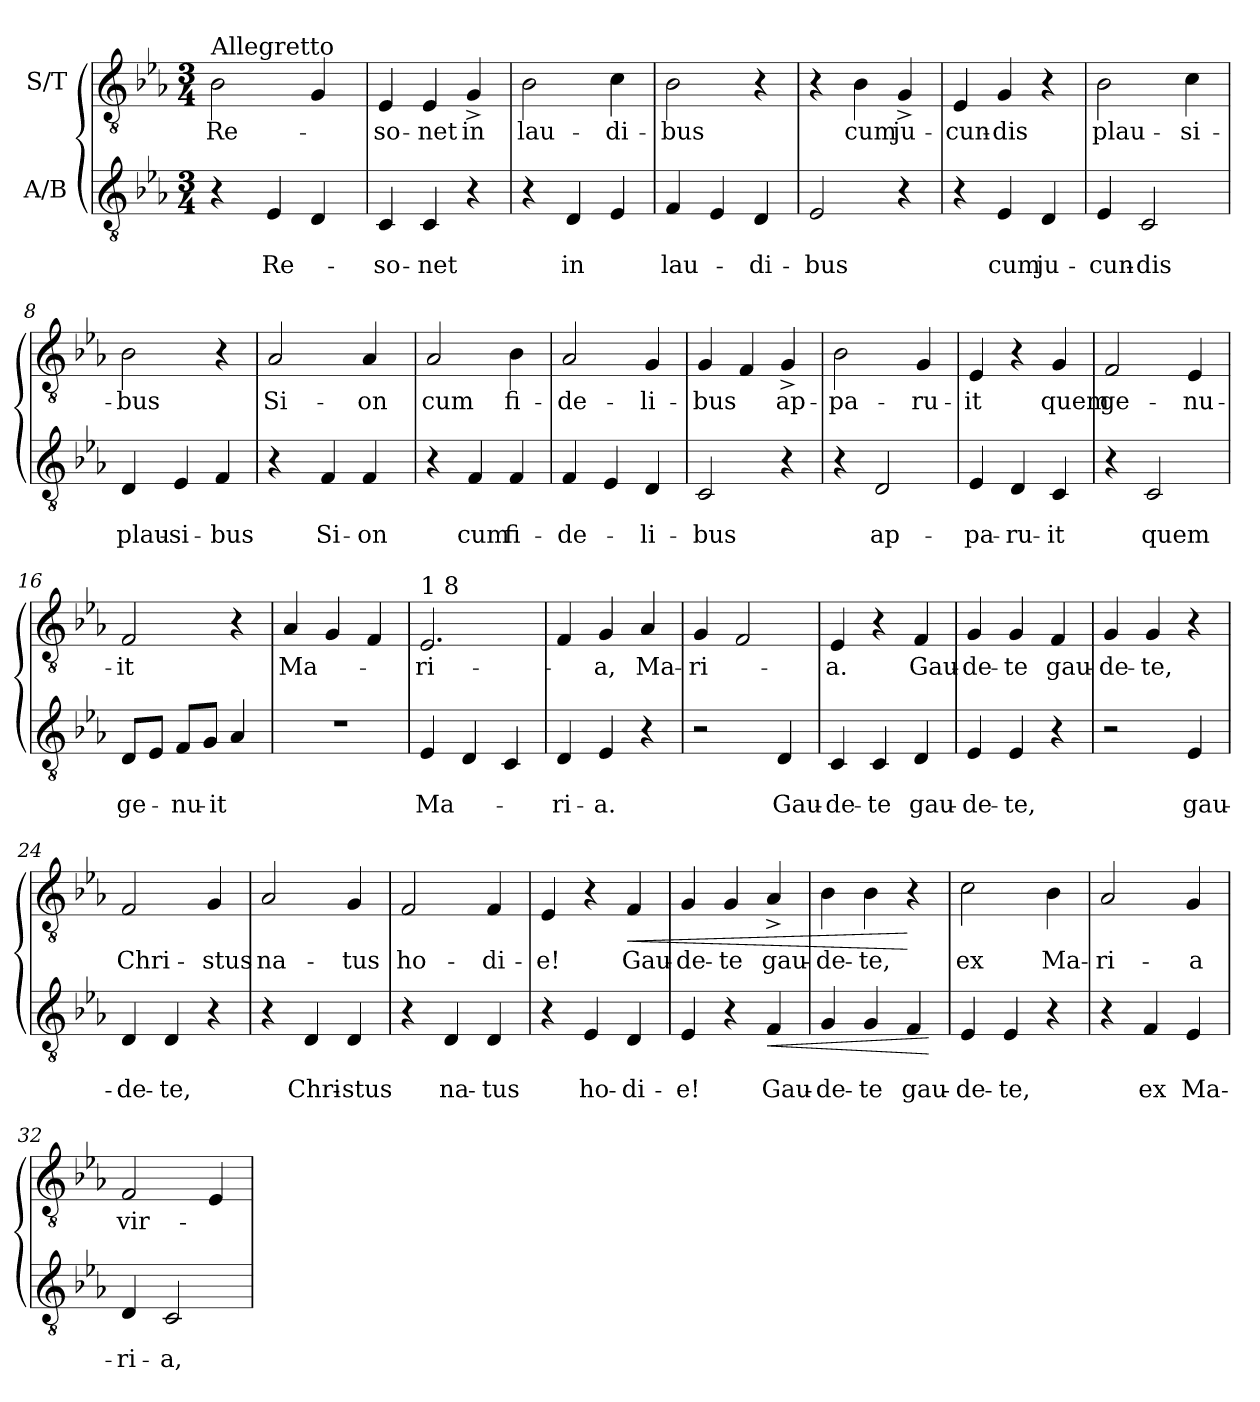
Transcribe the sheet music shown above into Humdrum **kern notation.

**kern	**text	**text	**dynam	**kern	**text	**dynam
*part2	*part2	*part2	*part2	*part1	*part1	*part1
*staff2	*staff2	*staff2	*staff2	*staff1	*staff1	*staff1
*I"A/B	*	*	*	*I"S/T	*	*
*clefGv2	*	*	*	*clefGv2	*	*
*k[b-e-a-]	*	*	*	*k[b-e-a-]	*	*
*E-:	*	*	*	*E-:	*	*
*M3/4	*	*	*	*M3/4	*	*
=1	=1	=1	=1	=1	=1	=1
!	!	!	!	!LO:TX:a:t=Allegretto	!	!
!	!	!	!	!	!LO:LY:b	!
*^	*	*	*	*	*	*
4r	8.ryy	.	.	.	2B-\	Re-	.
.	2ryy	.	.	.	.	.	.
!	!	!	!LO:LY:b	!	!	!	!
4E-/	.	.	Re-	.	.	.	.
4D/	.	.	.	.	4G/	.	.
.	16ryy	.	.	.	.	.	.
=2	=2	=2	=2	=2	=2	=2	=2
!	!	!	!LO:LY:b	!	!	!LO:LY:b	!
*v	*v	*	*	*	*	*	*
4C/	.	-so-	.	4E-/	-so-	.
!	!	!LO:LY:b	!	!	!LO:LY:b	!
4C/	.	-net	.	4E-/	-net	.
!	!	!	!	!	!LO:LY:b	!
4r	.	.	.	4G^</	in	.
=3	=3	=3	=3	=3	=3	=3
!	!	!	!	!	!LO:LY:b	!
4r	.	.	.	2B-\	lau-	.
!	!	!LO:LY:b	!	!	!	!
4D/	.	in	.	.	.	.
!	!	!	!	!	!LO:LY:b	!
4E-/	.	.	.	4c\	-di-	.
=4	=4	=4	=4	=4	=4	=4
!	!	!LO:LY:b	!	!	!LO:LY:b	!
4F/	.	lau-	.	2B-\	-bus	.
4E-/	.	.	.	.	.	.
!	!	!LO:LY:b	!	!	!	!
4D/	.	-di-	.	4r	.	.
=5	=5	=5	=5	=5	=5	=5
!	!	!LO:LY:b	!	!	!	!
2E-/	.	-bus	.	4r	.	.
!	!	!	!	!	!LO:LY:b	!
.	.	.	.	4B-\	cum	.
!	!	!	!	!	!LO:LY:b	!
4r	.	.	.	4G^</	ju-	.
=6	=6	=6	=6	=6	=6	=6
!	!	!	!	!	!LO:LY:b	!
4r	.	.	.	4E-/	-cun-	.
!	!	!LO:LY:b	!	!	!LO:LY:b	!
4E-/	.	cum	.	4G/	-dis	.
!	!	!LO:LY:b	!	!	!	!
4D/	.	ju-	.	4r	.	.
=7	=7	=7	=7	=7	=7	=7
!	!	!LO:LY:b	!	!	!LO:LY:b	!
4E-/	.	-cun-	.	2B-\	plau-	.
!	!	!LO:LY:b	!	!	!	!
2C/	.	-dis	.	.	.	.
!	!	!	!	!	!LO:LY:b	!
.	.	.	.	4c\	-si-	.
=8	=8	=8	=8	=8	=8	=8
!	!	!LO:LY:b	!	!	!LO:LY:b	!
4D/	.	plau-	.	2B-\	-bus	.
!	!	!LO:LY:b	!	!	!	!
4E-/	.	-si-	.	.	.	.
!	!	!LO:LY:b	!	!	!	!
4F/	.	-bus	.	4r	.	.
!!LO:LB:g=z
=9	=9	=9	=9	=9	=9	=9
!	!	!	!	!	!LO:LY:b	!
*^	*	*	*	*	*	*
4r	8.ryy	.	.	.	2A-/	Si-	.
.	2ryy	.	.	.	.	.	.
!	!	!	!LO:LY:b	!	!	!	!
4F/	.	.	Si-	.	.	.	.
!	!	!	!LO:LY:b	!	!	!LO:LY:b	!
4F/	.	.	-on	.	4A-/	-on	.
.	16ryy	.	.	.	.	.	.
=10	=10	=10	=10	=10	=10	=10	=10
!	!	!	!	!	!	!LO:LY:b	!
*v	*v	*	*	*	*	*	*
4r	.	.	.	2A-/	cum	.
!	!	!LO:LY:b	!	!	!	!
4F/	.	cum	.	.	.	.
!	!	!LO:LY:b	!	!	!LO:LY:b	!
4F/	.	fi-	.	4B-\	fi-	.
=11	=11	=11	=11	=11	=11	=11
!	!	!LO:LY:b	!	!	!LO:LY:b	!
4F/	.	-de-	.	2A-/	-de-	.
4E-/	.	.	.	.	.	.
!	!	!LO:LY:b	!	!	!LO:LY:b	!
4D/	.	-li-	.	4G/	-li-	.
=12	=12	=12	=12	=12	=12	=12
!	!	!LO:LY:b	!	!	!LO:LY:b	!
2C/	.	-bus	.	4G/	-bus	.
.	.	.	.	4F/	.	.
!	!	!	!	!	!LO:LY:b	!
4r	.	.	.	4G^</	ap-	.
=13	=13	=13	=13	=13	=13	=13
!	!	!	!	!	!LO:LY:b	!
4r	.	.	.	2B-\	-pa-	.
!	!	!LO:LY:b	!	!	!	!
2D/	.	ap-	.	.	.	.
!	!	!	!	!	!LO:LY:b	!
.	.	.	.	4G/	-ru-	.
=14	=14	=14	=14	=14	=14	=14
!	!	!LO:LY:b	!	!	!LO:LY:b	!
4E-/	.	-pa-	.	4E-/	-it	.
!	!	!LO:LY:b	!	!	!	!
4D/	.	-ru-	.	4r	.	.
!	!	!LO:LY:b	!	!	!LO:LY:b	!
4C/	.	-it	.	4G/	quem	.
=15	=15	=15	=15	=15	=15	=15
!	!	!	!	!	!LO:LY:b	!
4r	.	.	.	2F/	ge-	.
!	!	!LO:LY:b	!	!	!	!
2C/	.	quem	.	.	.	.
!	!	!	!	!	!LO:LY:b	!
.	.	.	.	4E-/	-nu-	.
=16	=16	=16	=16	=16	=16	=16
!	!	!LO:LY:b	!	!	!LO:LY:b	!
8D/L	.	ge-	.	2F/	-it	.
8E-/J	.	.	.	.	.	.
!	!	!LO:LY:b	!	!	!	!
8F/L	.	-nu-	.	.	.	.
8G/J	.	.	.	.	.	.
!	!	!LO:LY:b	!	!	!	!
4A-/	.	-it	.	4r	.	.
=17	=17	=17	=17	=17	=17	=17
!LO:N:vis=1	!	!	!	!	!LO:LY:b	!
2.r	.	.	.	4A-/	Ma-	.
.	.	.	.	4G/	.	.
.	.	.	.	4F/	.	.
!!LO:LB:g=z
=18	=18	=18	=18	=18	=18	=18
!	!	!	!	!LO:TX:a:t=1 8	!	!
!	!	!LO:LY:b	!	!	!LO:LY:b	!
4E-/	.	Ma-	.	2.E-/	-ri-	.
4D/	.	.	.	.	.	.
4C/	.	.	.	.	.	.
=19	=19	=19	=19	=19	=19	=19
!	!	!LO:LY:b	!	!	!	!
4D/	.	-ri-	.	4F/	.	.
!	!	!LO:LY:b	!	!	!LO:LY:b	!
4E-/	.	-a.	.	4G/	-a,	.
!	!	!	!	!	!LO:LY:b	!
4r	.	.	.	4A-/	Ma-	.
=20	=20	=20	=20	=20	=20	=20
!	!	!	!	!	!LO:LY:b	!
2r	.	.	.	4G/	-ri-	.
.	.	.	.	2F/	.	.
!	!	!LO:LY:b	!	!	!	!
4D/	.	Gau-	.	.	.	.
=21	=21	=21	=21	=21	=21	=21
!	!	!LO:LY:b	!	!	!LO:LY:b	!
4C/	.	-de-	.	4E-/	-a.	.
!	!	!LO:LY:b	!	!	!	!
4C/	.	-te	.	4r	.	.
!	!	!LO:LY:b	!	!	!LO:LY:b	!
4D/	.	gau-	.	4F/	Gau-	.
=22	=22	=22	=22	=22	=22	=22
!	!	!LO:LY:b	!	!	!LO:LY:b	!
4E-/	.	-de-	.	4G/	-de-	.
!	!	!LO:LY:b	!	!	!LO:LY:b	!
4E-/	.	-te,	.	4G/	-te	.
!	!	!	!	!	!LO:LY:b	!
4r	.	.	.	4F/	gau-	.
=23	=23	=23	=23	=23	=23	=23
!	!	!	!	!	!LO:LY:b	!
2r	.	.	.	4G/	-de-	.
!	!	!	!	!	!LO:LY:b	!
.	.	.	.	4G/	-te,	.
!	!	!LO:LY:b	!	!	!	!
4E-/	.	gau-	.	4r	.	.
=24	=24	=24	=24	=24	=24	=24
!	!	!LO:LY:b	!	!	!LO:LY:b	!
4D/	.	-de-	.	2F/	Chri-	.
!	!	!LO:LY:b	!	!	!	!
4D/	.	-te,	.	.	.	.
!	!	!	!	!	!LO:LY:b	!
4r	.	.	.	4G/	-stus	.
=25	=25	=25	=25	=25	=25	=25
!	!	!	!	!	!LO:LY:b	!
4r	.	.	.	2A-/	na-	.
!	!	!LO:LY:b	!	!	!	!
4D/	.	Chri-	.	.	.	.
!	!	!LO:LY:b	!	!	!LO:LY:b	!
4D/	.	-stus	.	4G/	-tus	.
=26	=26	=26	=26	=26	=26	=26
!	!	!	!	!	!LO:LY:b	!
4r	.	.	.	2F/	ho-	.
!	!	!LO:LY:b	!	!	!	!
4D/	.	na-	.	.	.	.
!	!	!LO:LY:b	!	!	!LO:LY:b	!
4D/	.	-tus	.	4F/	-di-	.
!!LO:LB:g=z
=27	=27	=27	=27	=27	=27	=27
!	!	!	!	!	!LO:LY:b	!
4r	.	.	.	4E-/	-e!	.
!	!	!LO:LY:b	!	!	!	!
4E-/	.	ho-	.	4r	.	.
!	!	!LO:LY:b	!	!	!LO:LY:b	!LO:HP:b
4D/	.	-di-	.	4F/	Gau-	<
=28	=28	=28	=28	=28	=28	=28
!	!	!LO:LY:b	!	!	!LO:LY:b	!
4E-/	.	-e!	.	4G/	-de-	.
!	!	!	!	!	!LO:LY:b	!
4r	.	.	.	4G/	-te	.
!	!	!LO:LY:b	!LO:HP:b	!	!LO:LY:b	!
4F/	.	Gau-	<	4A-^</	gau-	.
=29	=29	=29	=29	=29	=29	=29
!	!	!LO:LY:b	!	!	!LO:LY:b	!
4G/	.	-de-	.	4B-\	-de-	.
!	!	!LO:LY:b	!	!	!LO:LY:b	!
4G/	.	-te	.	4B-\	-te,	.
!	!	!LO:LY:b	!	!	!	!
4F/	.	gau-	.	4r	.	[
.	.	.	[	.	.	.
=30	=30	=30	=30	=30	=30	=30
!	!	!LO:LY:b	!	!	!LO:LY:b	!
4E-/	.	-de-	.	2c\	ex	.
!	!	!LO:LY:b	!	!	!	!
4E-/	.	-te,	.	.	.	.
!	!	!	!	!	!LO:LY:b	!
4r	.	.	.	4B-\	Ma-	.
=31	=31	=31	=31	=31	=31	=31
!	!	!	!	!	!LO:LY:b	!
4r	.	.	.	2A-/	-ri-	.
!	!	!LO:LY:b	!	!	!	!
4F/	.	ex	.	.	.	.
!	!	!LO:LY:b	!	!	!LO:LY:b	!
4E-/	.	Ma-	.	4G/	-a	.
=32	=32	=32	=32	=32	=32	=32
!	!	!LO:LY:b	!	!	!LO:LY:b	!
4D/	.	-ri-	.	2F/	vir-	.
!	!	!LO:LY:b	!	!	!	!
2C/	.	-a,	.	.	.	.
.	.	.	.	4E-/	.	.
=	=	=	=	=	=	=
*-	*-	*-	*-	*-	*-	*-
